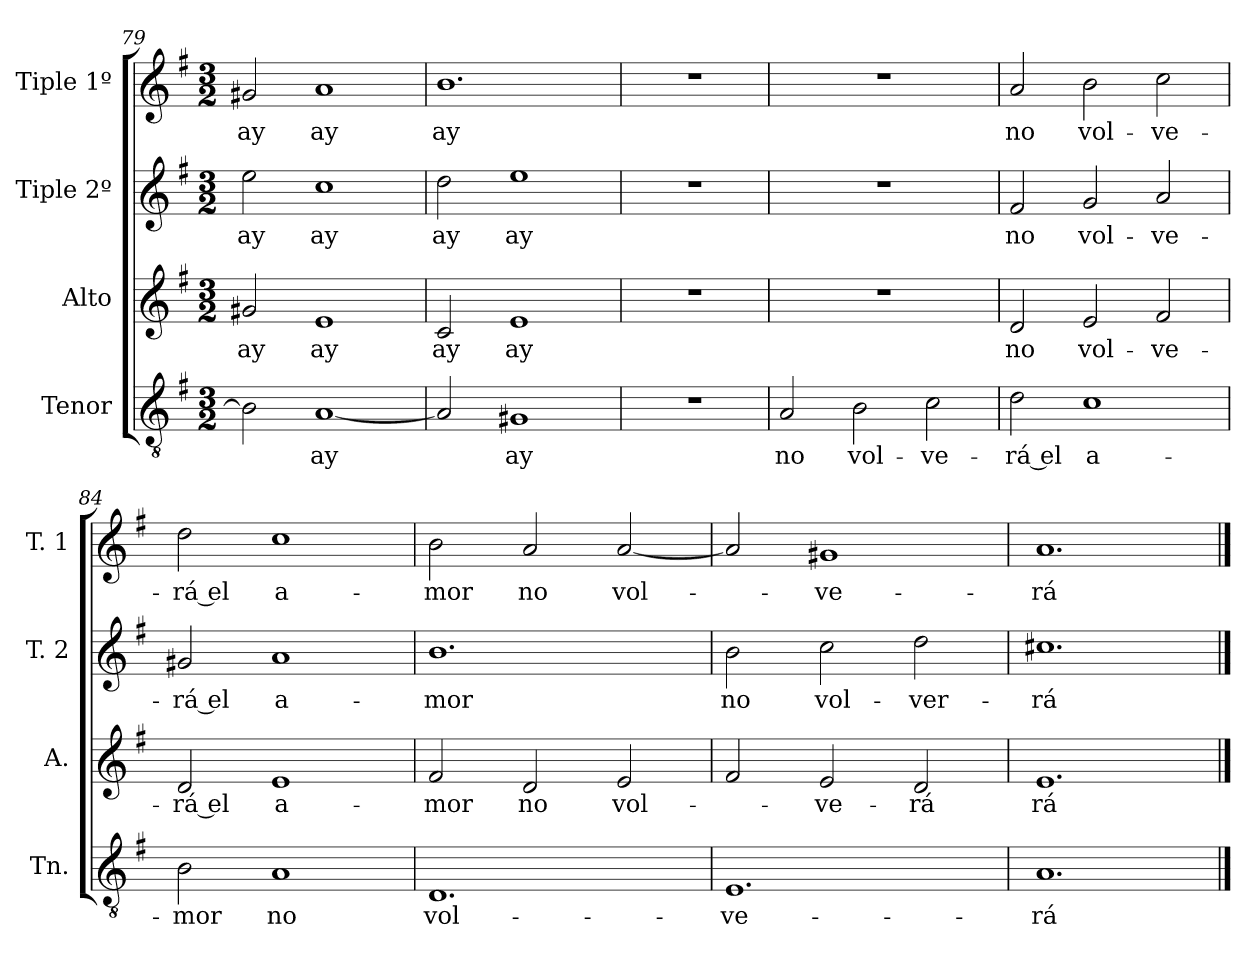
**kern	**text	**kern	**text	**kern	**text	**kern	**text
*part4	*part4	*part3	*part3	*part2	*part2	*part1	*part1
*staff4	*staff4	*staff3	*staff3	*staff2	*staff2	*staff1	*staff1
*I"Tenor	*	*I"Alto	*	*I"Tiple 2º	*	*I"Tiple 1º	*
*I'Tn.	*	*I'A.	*	*I'T. 2	*	*I'T. 1	*
*clefGv2	*	*clefG2	*	*clefG2	*	*clefG2	*
*k[f#]	*	*k[f#]	*	*k[f#]	*	*k[f#]	*
*M3/2	*	*M3/2	*	*M3/2	*	*M3/2	*
=79	=79	=79	=79	=79	=79	=79	=79
2B]	.	2g#X	ay	2ee	ay	2g#X	ay
[1A	ay	1e	ay	1cc	ay	1a	ay
=80	=80	=80	=80	=80	=80	=80	=80
2A]	.	2c	ay	2dd	ay	1.b	ay
1G#X	ay	1e	ay	1ee	ay	.	.
=81	=81	=81	=81	=81	=81	=81	=81
1.r	.	1.r	.	1.r	.	1.r	.
=82	=82	=82	=82	=82	=82	=82	=82
2A	no	1.r	.	1.r	.	1.r	.
2B	vol-	.	.	.	.	.	.
2c	-ve-	.	.	.	.	.	.
=83	=83	=83	=83	=83	=83	=83	=83
2d	-rá el	2d	no	2f#	no	2a	no
1c	a-	2e	vol-	2g	vol-	2b	vol-
.	.	2f#	-ve-	2a	-ve-	2cc	-ve-
=84	=84	=84	=84	=84	=84	=84	=84
2B	-mor	2d	-rá el	2g#X	-rá el	2dd	-rá el
1A	no	1e	a-	1a	a-	1cc	a-
=85	=85	=85	=85	=85	=85	=85	=85
1.D	vol-	2f#	-mor	1.b	-mor	2b	-mor
.	.	2d	no	.	.	2a	no
.	.	2e	vol-	.	.	[2a	vol-
=86	=86	=86	=86	=86	=86	=86	=86
1.E	-ve-	2f#	.	2b	no	2a]	.
.	.	2e	-ve-	2cc	vol-	1g#X	-ve-
.	.	2d	-rá	2dd	-ver-	.	.
=87	=87	=87	=87	=87	=87	=87	=87
1.A	-rá	1.e	-rá	1.cc#X	-rá	1.a	-rá
==	==	==	==	==	==	==	==
*-	*-	*-	*-	*-	*-	*-	*-
